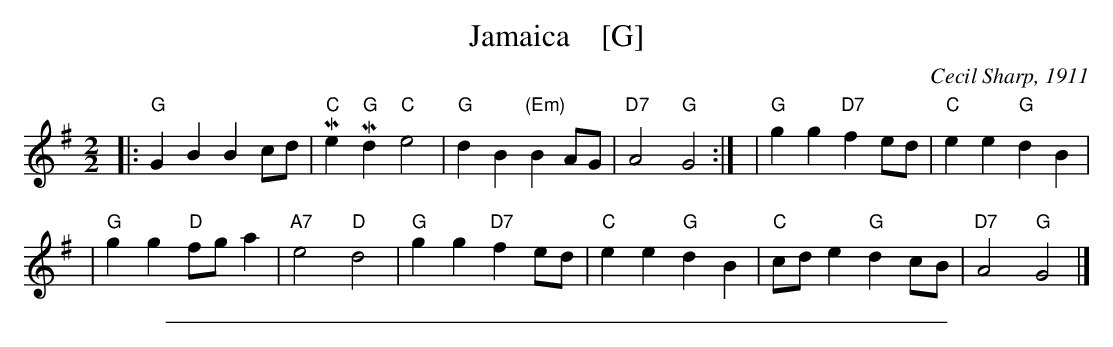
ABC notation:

X:1
T: Jamaica    [G]
O: Cecil Sharp, 1911
M: 2/2
L: 1/8
K: G
|: "G"G2B2 B2cd | "C"Me2"G"Md2 "C"e4 \
| "G"d2B2 "(Em)"B2AG | "D7"A4 "G"G4 :| \
| "G"g2g2 "D7"f2ed | "C"e2e2 "G"d2B2 |
| "G"g2g2 "D"fga2 | "A7"e4 "D"d4 \
| "G"g2g2 "D7"f2ed | "C"e2e2 "G"d2B2 \
| "C"cde2 "G"d2cB | "D7"A4 "G"G4 |]
